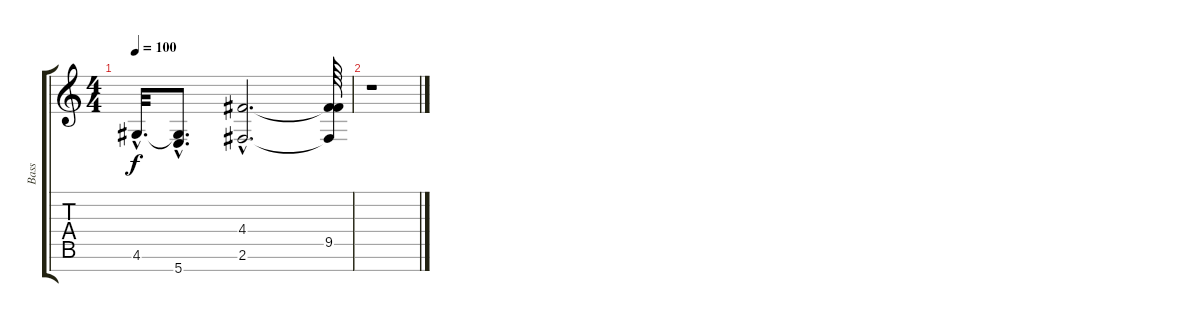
\track ("Bass" "Bass") {instrument electricbassfinger}
\staff {score tabs}
\tuning (E4 B3 G3 D3 A2 E2 B1) {hide}
\ts (4 4)
\tempo 100
\clef g2
\ks c
4.6{hac t}.32{d dy f} (4.6{hac t} 5.7{hac}).8{d} (4.4{hac} 2.6{hac}).2{d} (4.4{t} 9.5 2.6{t}).64 |
r.1
